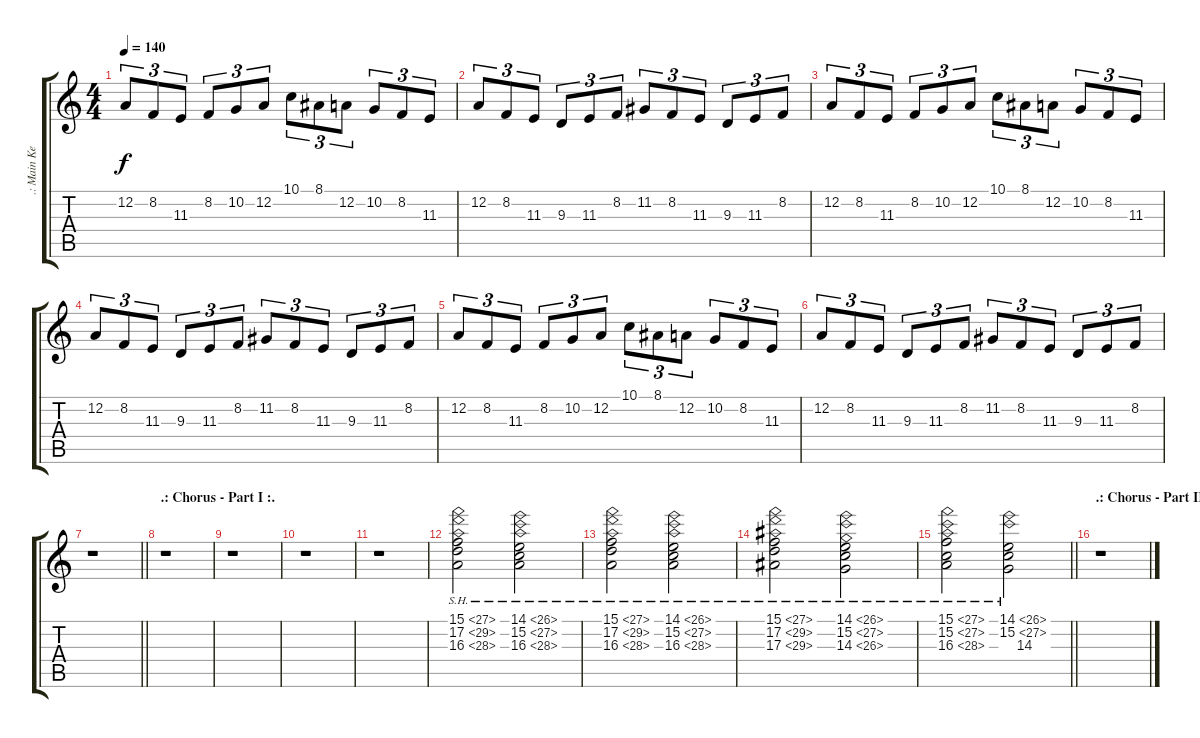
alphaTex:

\track (".: Main Keyboard :." ".: Main Ke") {instrument orchestralharp}
\staff {score tabs}
\tuning (D4 A3 F3 C3 G2 D2) {hide}
\ts (4 4)
\tempo 140
\clef g2
\ks c
12.2.8{tu (3 2) dy f} 8.2.8{tu (3 2)} 11.3.8{tu (3 2)} 8.2.8{tu (3 2)} 10.2.8{tu (3 2)} 12.2.8{tu (3 2)} 10.1.8{tu (3 2)} 8.1.8{tu (3 2)} 12.2.8{tu (3 2)} 10.2.8{tu (3 2)} 8.2.8{tu (3 2)} 11.3.8{tu (3 2)} |
12.2.8{tu (3 2)} 8.2.8{tu (3 2)} 11.3.8{tu (3 2)} 9.3.8{tu (3 2)} 11.3.8{tu (3 2)} 8.2.8{tu (3 2)} 11.2.8{tu (3 2)} 8.2.8{tu (3 2)} 11.3.8{tu (3 2)} 9.3.8{tu (3 2)} 11.3.8{tu (3 2)} 8.2.8{tu (3 2)} |
12.2.8{tu (3 2)} 8.2.8{tu (3 2)} 11.3.8{tu (3 2)} 8.2.8{tu (3 2)} 10.2.8{tu (3 2)} 12.2.8{tu (3 2)} 10.1.8{tu (3 2)} 8.1.8{tu (3 2)} 12.2.8{tu (3 2)} 10.2.8{tu (3 2)} 8.2.8{tu (3 2)} 11.3.8{tu (3 2)} |
12.2.8{tu (3 2)} 8.2.8{tu (3 2)} 11.3.8{tu (3 2)} 9.3.8{tu (3 2)} 11.3.8{tu (3 2)} 8.2.8{tu (3 2)} 11.2.8{tu (3 2)} 8.2.8{tu (3 2)} 11.3.8{tu (3 2)} 9.3.8{tu (3 2)} 11.3.8{tu (3 2)} 8.2.8{tu (3 2)} |
12.2.8{tu (3 2)} 8.2.8{tu (3 2)} 11.3.8{tu (3 2)} 8.2.8{tu (3 2)} 10.2.8{tu (3 2)} 12.2.8{tu (3 2)} 10.1.8{tu (3 2)} 8.1.8{tu (3 2)} 12.2.8{tu (3 2)} 10.2.8{tu (3 2)} 8.2.8{tu (3 2)} 11.3.8{tu (3 2)} |
12.2.8{tu (3 2)} 8.2.8{tu (3 2)} 11.3.8{tu (3 2)} 9.3.8{tu (3 2)} 11.3.8{tu (3 2)} 8.2.8{tu (3 2)} 11.2.8{tu (3 2)} 8.2.8{tu (3 2)} 11.3.8{tu (3 2)} 9.3.8{tu (3 2)} 11.3.8{tu (3 2)} 8.2.8{tu (3 2)} |
\barLineRight lightlight
r.1 |
\section ("" ".: Chorus - Part I :.")
r.1 |
r.1 |
r.1 |
r.1 |
(15.1{sh 12} 17.2{sh 12} 16.3{sh 12}).2{instrument stringensemble1} (14.1{sh 12} 15.2{sh 12} 16.3{sh 12}).2 |
(15.1{sh 12} 17.2{sh 12} 16.3{sh 12}).2 (14.1{sh 12} 15.2{sh 12} 16.3{sh 12}).2 |
(15.1{sh 12} 17.2{sh 12} 17.3{sh 12}).2 (14.1{sh 12} 15.2{sh 12} 14.3{sh 12}).2 |
\barLineRight lightlight
(15.1{sh 12} 15.2{sh 12} 16.3{sh 12}).2 (14.1{sh 12} 15.2{sh 12} 14.3).2 |
\section ("" ".: Chorus - Part II :.")
r.1
